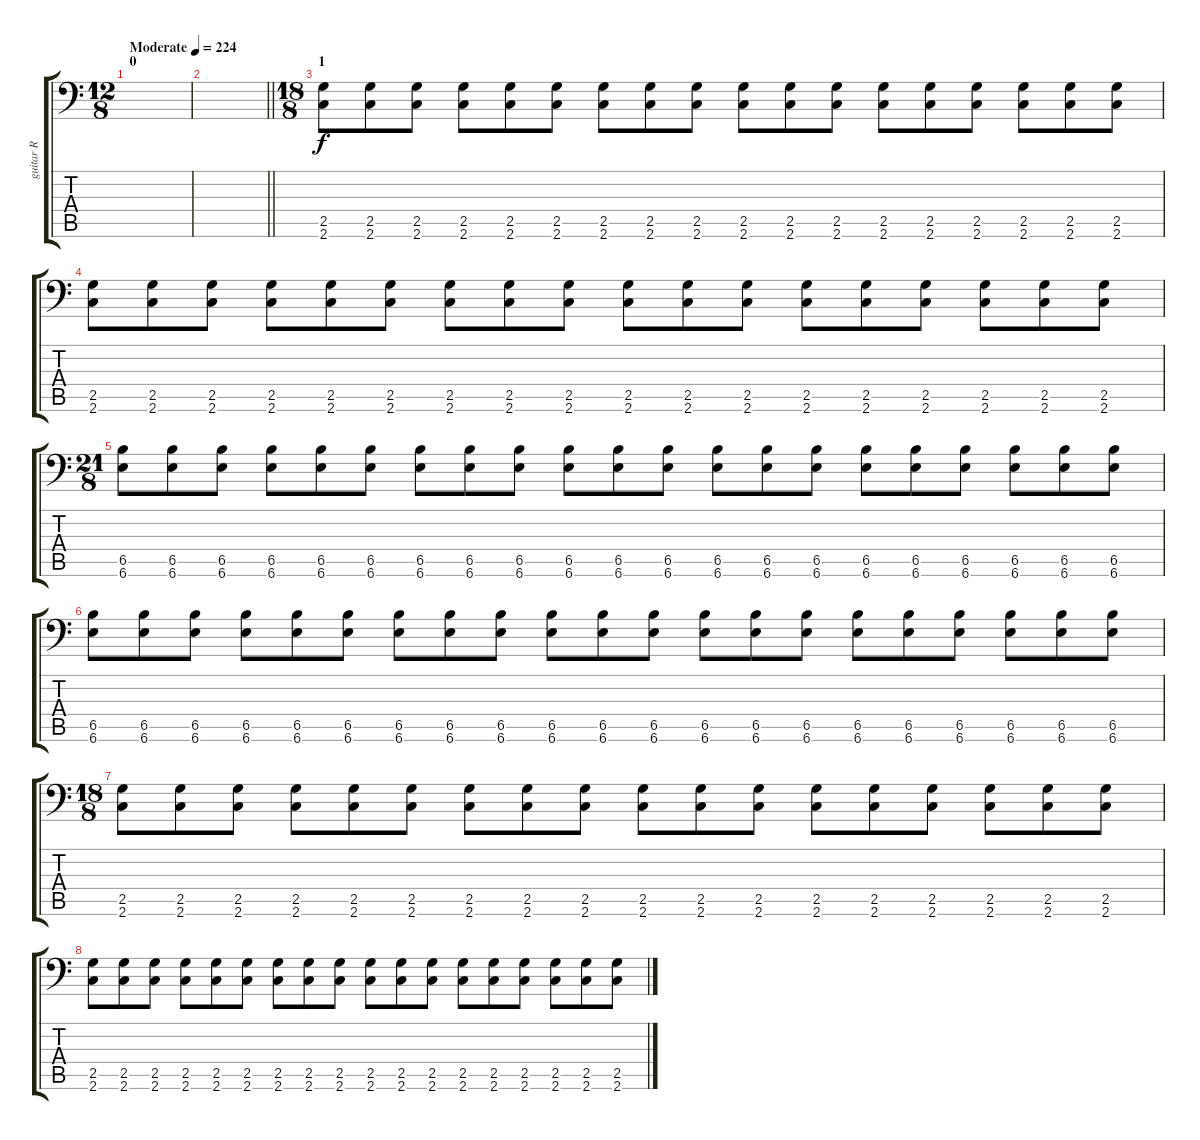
\track ("guitar R" "guitar R") {instrument overdrivenguitar}
\staff {score tabs}
\tuning (C4 G3 Eb3 Bb2 F2 Bb1) {hide}
\ts (12 8)
\section ("" "0")
\tempo (224 "Moderate")
\clef f4
\ks c
|
\barLineRight lightlight
|
\ts (18 8)
\section ("" "1")
(2.5 2.6).8 (2.5 2.6).8 (2.5 2.6).8 (2.5 2.6).8 (2.5 2.6).8 (2.5 2.6).8 (2.5 2.6).8 (2.5 2.6).8 (2.5 2.6).8 (2.5 2.6).8 (2.5 2.6).8 (2.5 2.6).8 (2.5 2.6).8 (2.5 2.6).8 (2.5 2.6).8 (2.5 2.6).8 (2.5 2.6).8 (2.5 2.6).8 |
(2.5 2.6).8 (2.5 2.6).8 (2.5 2.6).8 (2.5 2.6).8 (2.5 2.6).8 (2.5 2.6).8 (2.5 2.6).8 (2.5 2.6).8 (2.5 2.6).8 (2.5 2.6).8 (2.5 2.6).8 (2.5 2.6).8 (2.5 2.6).8 (2.5 2.6).8 (2.5 2.6).8 (2.5 2.6).8 (2.5 2.6).8 (2.5 2.6).8 |
\ts (21 8)
(6.5 6.6).8 (6.5 6.6).8 (6.5 6.6).8 (6.5 6.6).8 (6.5 6.6).8 (6.5 6.6).8 (6.5 6.6).8 (6.5 6.6).8 (6.5 6.6).8 (6.5 6.6).8 (6.5 6.6).8 (6.5 6.6).8 (6.5 6.6).8 (6.5 6.6).8 (6.5 6.6).8 (6.5 6.6).8 (6.5 6.6).8 (6.5 6.6).8 (6.5 6.6).8 (6.5 6.6).8 (6.5 6.6).8 |
(6.5 6.6).8 (6.5 6.6).8 (6.5 6.6).8 (6.5 6.6).8 (6.5 6.6).8 (6.5 6.6).8 (6.5 6.6).8 (6.5 6.6).8 (6.5 6.6).8 (6.5 6.6).8 (6.5 6.6).8 (6.5 6.6).8 (6.5 6.6).8 (6.5 6.6).8 (6.5 6.6).8 (6.5 6.6).8 (6.5 6.6).8 (6.5 6.6).8 (6.5 6.6).8 (6.5 6.6).8 (6.5 6.6).8 |
\ts (18 8)
(2.5 2.6).8 (2.5 2.6).8 (2.5 2.6).8 (2.5 2.6).8 (2.5 2.6).8 (2.5 2.6).8 (2.5 2.6).8 (2.5 2.6).8 (2.5 2.6).8 (2.5 2.6).8 (2.5 2.6).8 (2.5 2.6).8 (2.5 2.6).8 (2.5 2.6).8 (2.5 2.6).8 (2.5 2.6).8 (2.5 2.6).8 (2.5 2.6).8 |
(2.5 2.6).8 (2.5 2.6).8 (2.5 2.6).8 (2.5 2.6).8 (2.5 2.6).8 (2.5 2.6).8 (2.5 2.6).8 (2.5 2.6).8 (2.5 2.6).8 (2.5 2.6).8 (2.5 2.6).8 (2.5 2.6).8 (2.5 2.6).8 (2.5 2.6).8 (2.5 2.6).8 (2.5 2.6).8 (2.5 2.6).8 (2.5 2.6).8
